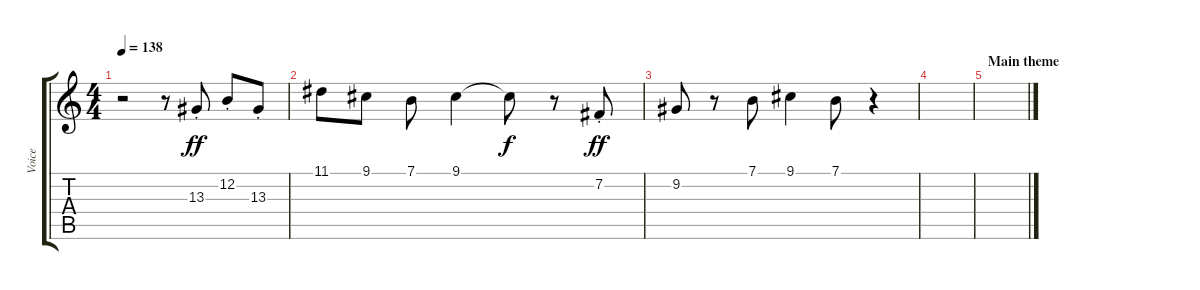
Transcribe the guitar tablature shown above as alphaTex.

\track ("Voice" "Voice") {instrument pad4choir}
\staff {score tabs}
\tuning (E4 B3 G3 D3 A2 E2) {hide}
\ts (4 4)
\tempo 138
\clef g2
\ks c
r.2{dy ff} r.8 13.3{st}.8 12.2{st}.8 13.3{st}.8 |
11.1.8 9.1.8 7.1.8 9.1.4 9.1{t}.8{dy f} r.8 7.2{st}.8{dy ff} |
9.2.8 r.8 7.1.8 9.1.4 7.1.8 r.4 |
|
\section ("" "Main theme")
